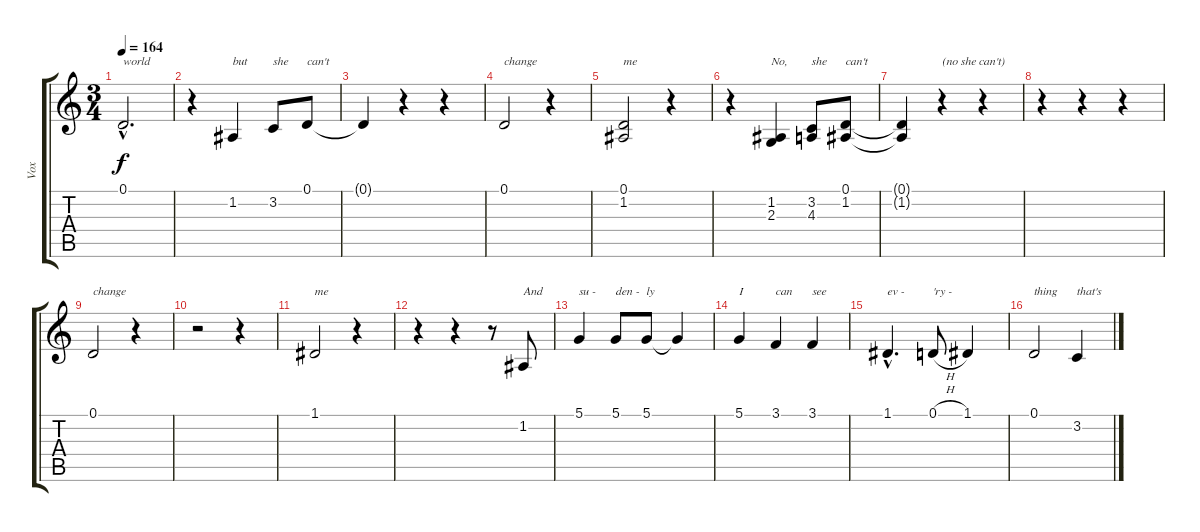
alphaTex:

\track ("Vox" "Vox") {instrument drawbarorgan}
\staff {score tabs}
\tuning (D4 A3 F3 C3 G2 D2) {hide}
\ts (3 4)
\tempo 164
\clef g2
\ks c
0.1{hac}.2{d txt "world" dy f} |
r.4 1.2.4{txt "but"} 3.2.8{txt "she"} 0.1.8{txt "can't"} |
0.1{t}.4 r.4 r.4 |
0.1.2{txt "change"} r.4 |
(0.1 1.2).2{txt "me"} r.4 |
r.4 (1.2 2.3).4{txt "No,"} (3.2 4.3).8{txt "she"} (0.1 1.2).8{txt "can't"} |
(0.1{t} 1.2{t}).4 r.4{txt "(no she can't)"} r.4 |
r.4 r.4 r.4 |
0.1.2{txt "change"} r.4 |
r.2 r.4 |
1.1.2{txt "me"} r.4 |
r.4 r.4 r.8 1.2.8{txt "And"} |
5.1.4{txt "su -"} 5.1.8{txt "den - "} 5.1.8{txt "ly"} 5.1{t}.4 |
5.1.4{txt "I"} 3.1.4{txt "can"} 3.1.4{txt "see"} |
1.1{hac}.4{d txt "ev -"} 0.1{h}.8{txt "'ry - "} 1.1.4 |
0.1.2{txt "thing"} 3.2.4{txt "that's"}
